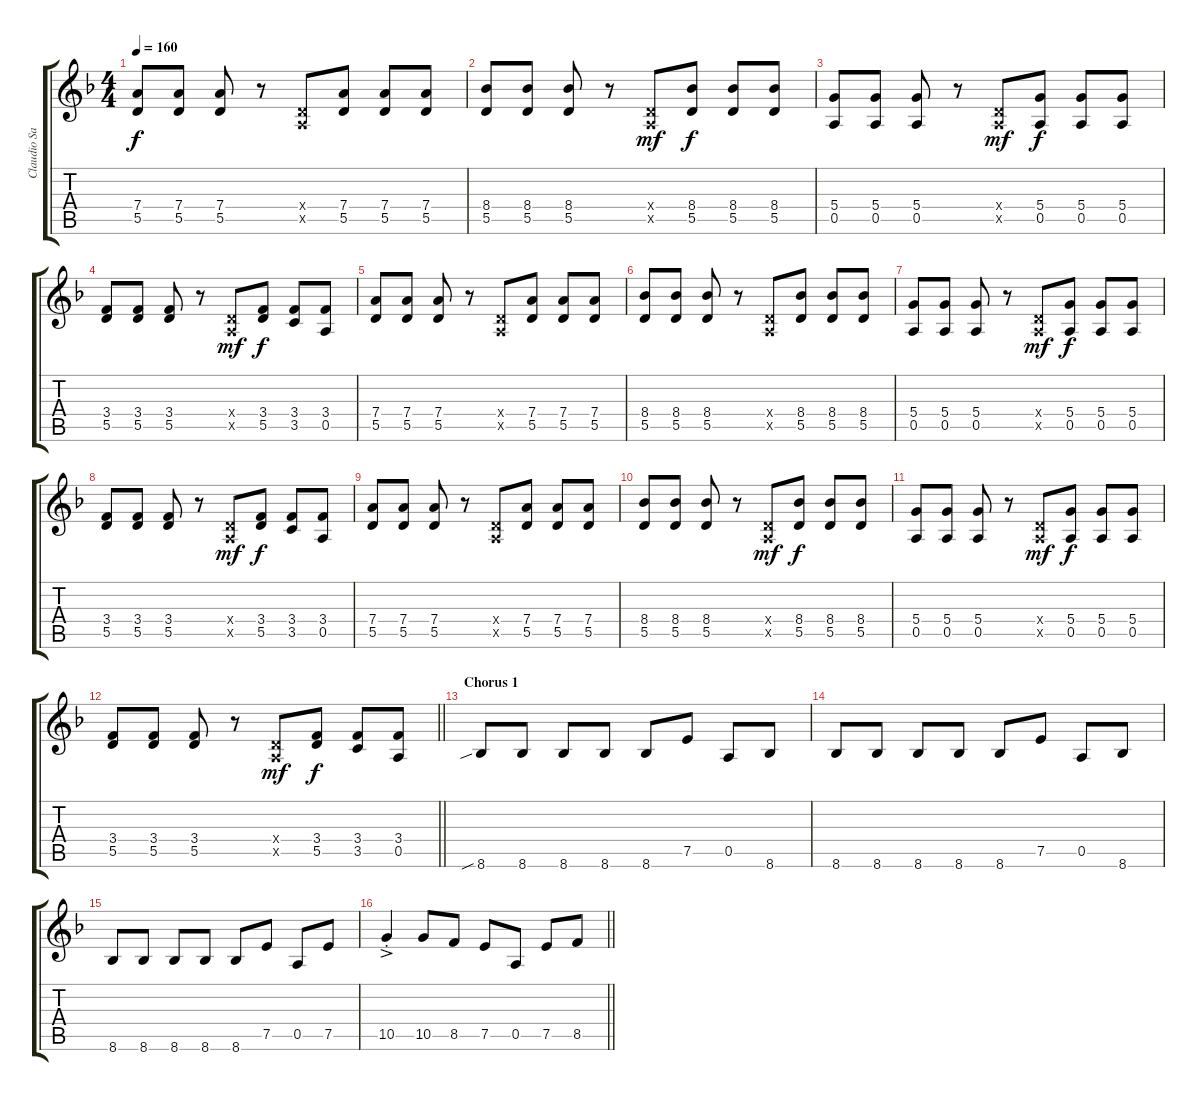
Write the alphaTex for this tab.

\track ("Claudio Sanchez" "Claudio Sa") {instrument distortionguitar}
\staff {score tabs}
\tuning (E4 B3 G3 D3 A2 D2) {hide}
\ts (4 4)
\tempo 160
\clef g2
\ks dminor
(7.4 5.5).8{dy f} (7.4 5.5).8 (7.4 5.5).8 r.8 (0.4{x} 0.5{x}).8 (7.4 5.5).8 (7.4 5.5).8 (7.4 5.5).8 |
(8.4 5.5).8 (8.4 5.5).8 (8.4 5.5).8 r.8 (0.4{x} 0.5{x}).8{dy mf} (8.4 5.5).8{dy f} (8.4 5.5).8 (8.4 5.5).8 |
(5.4 0.5).8 (5.4 0.5).8 (5.4 0.5).8 r.8 (0.4{x} 0.5{x}).8{dy mf} (5.4 0.5).8{dy f} (5.4 0.5).8 (5.4 0.5).8 |
(3.4 5.5).8 (3.4 5.5).8 (3.4 5.5).8 r.8 (0.4{x} 0.5{x}).8{dy mf} (3.4 5.5).8{dy f} (3.4 3.5).8 (3.4 0.5).8 |
(7.4 5.5).8 (7.4 5.5).8 (7.4 5.5).8 r.8 (0.4{x} 0.5{x}).8 (7.4 5.5).8 (7.4 5.5).8 (7.4 5.5).8 |
(8.4 5.5).8 (8.4 5.5).8 (8.4 5.5).8 r.8 (0.4{x} 0.5{x}).8 (8.4 5.5).8 (8.4 5.5).8 (8.4 5.5).8 |
(5.4 0.5).8 (5.4 0.5).8 (5.4 0.5).8 r.8 (0.4{x} 0.5{x}).8{dy mf} (5.4 0.5).8{dy f} (5.4 0.5).8 (5.4 0.5).8 |
(3.4 5.5).8 (3.4 5.5).8 (3.4 5.5).8 r.8 (0.4{x} 0.5{x}).8{dy mf} (3.4 5.5).8{dy f} (3.4 3.5).8 (3.4 0.5).8 |
(7.4 5.5).8 (7.4 5.5).8 (7.4 5.5).8 r.8 (0.4{x} 0.5{x}).8 (7.4 5.5).8 (7.4 5.5).8 (7.4 5.5).8 |
(8.4 5.5).8 (8.4 5.5).8 (8.4 5.5).8 r.8 (0.4{x} 0.5{x}).8{dy mf} (8.4 5.5).8{dy f} (8.4 5.5).8 (8.4 5.5).8 |
(5.4 0.5).8 (5.4 0.5).8 (5.4 0.5).8 r.8 (0.4{x} 0.5{x}).8{dy mf} (5.4 0.5).8{dy f} (5.4 0.5).8 (5.4 0.5).8 |
\barLineRight lightlight
(3.4 5.5).8 (3.4 5.5).8 (3.4 5.5).8 r.8 (0.4{x} 0.5{x}).8{dy mf} (3.4 5.5).8{dy f} (3.4 3.5).8 (3.4 0.5).8 |
\section ("" "Chorus 1")
8.6{sib}.8 8.6.8 8.6.8 8.6.8 8.6.8 7.5.8 0.5.8 8.6.8 |
8.6.8 8.6.8 8.6.8 8.6.8 8.6.8 7.5.8 0.5.8 8.6.8 |
8.6.8 8.6.8 8.6.8 8.6.8 8.6.8 7.5.8 0.5.8 7.5.8 |
\barLineRight lightlight
10.5{ac st}.4 10.5.8 8.5.8 7.5.8 0.5.8 7.5.8 8.5.8
